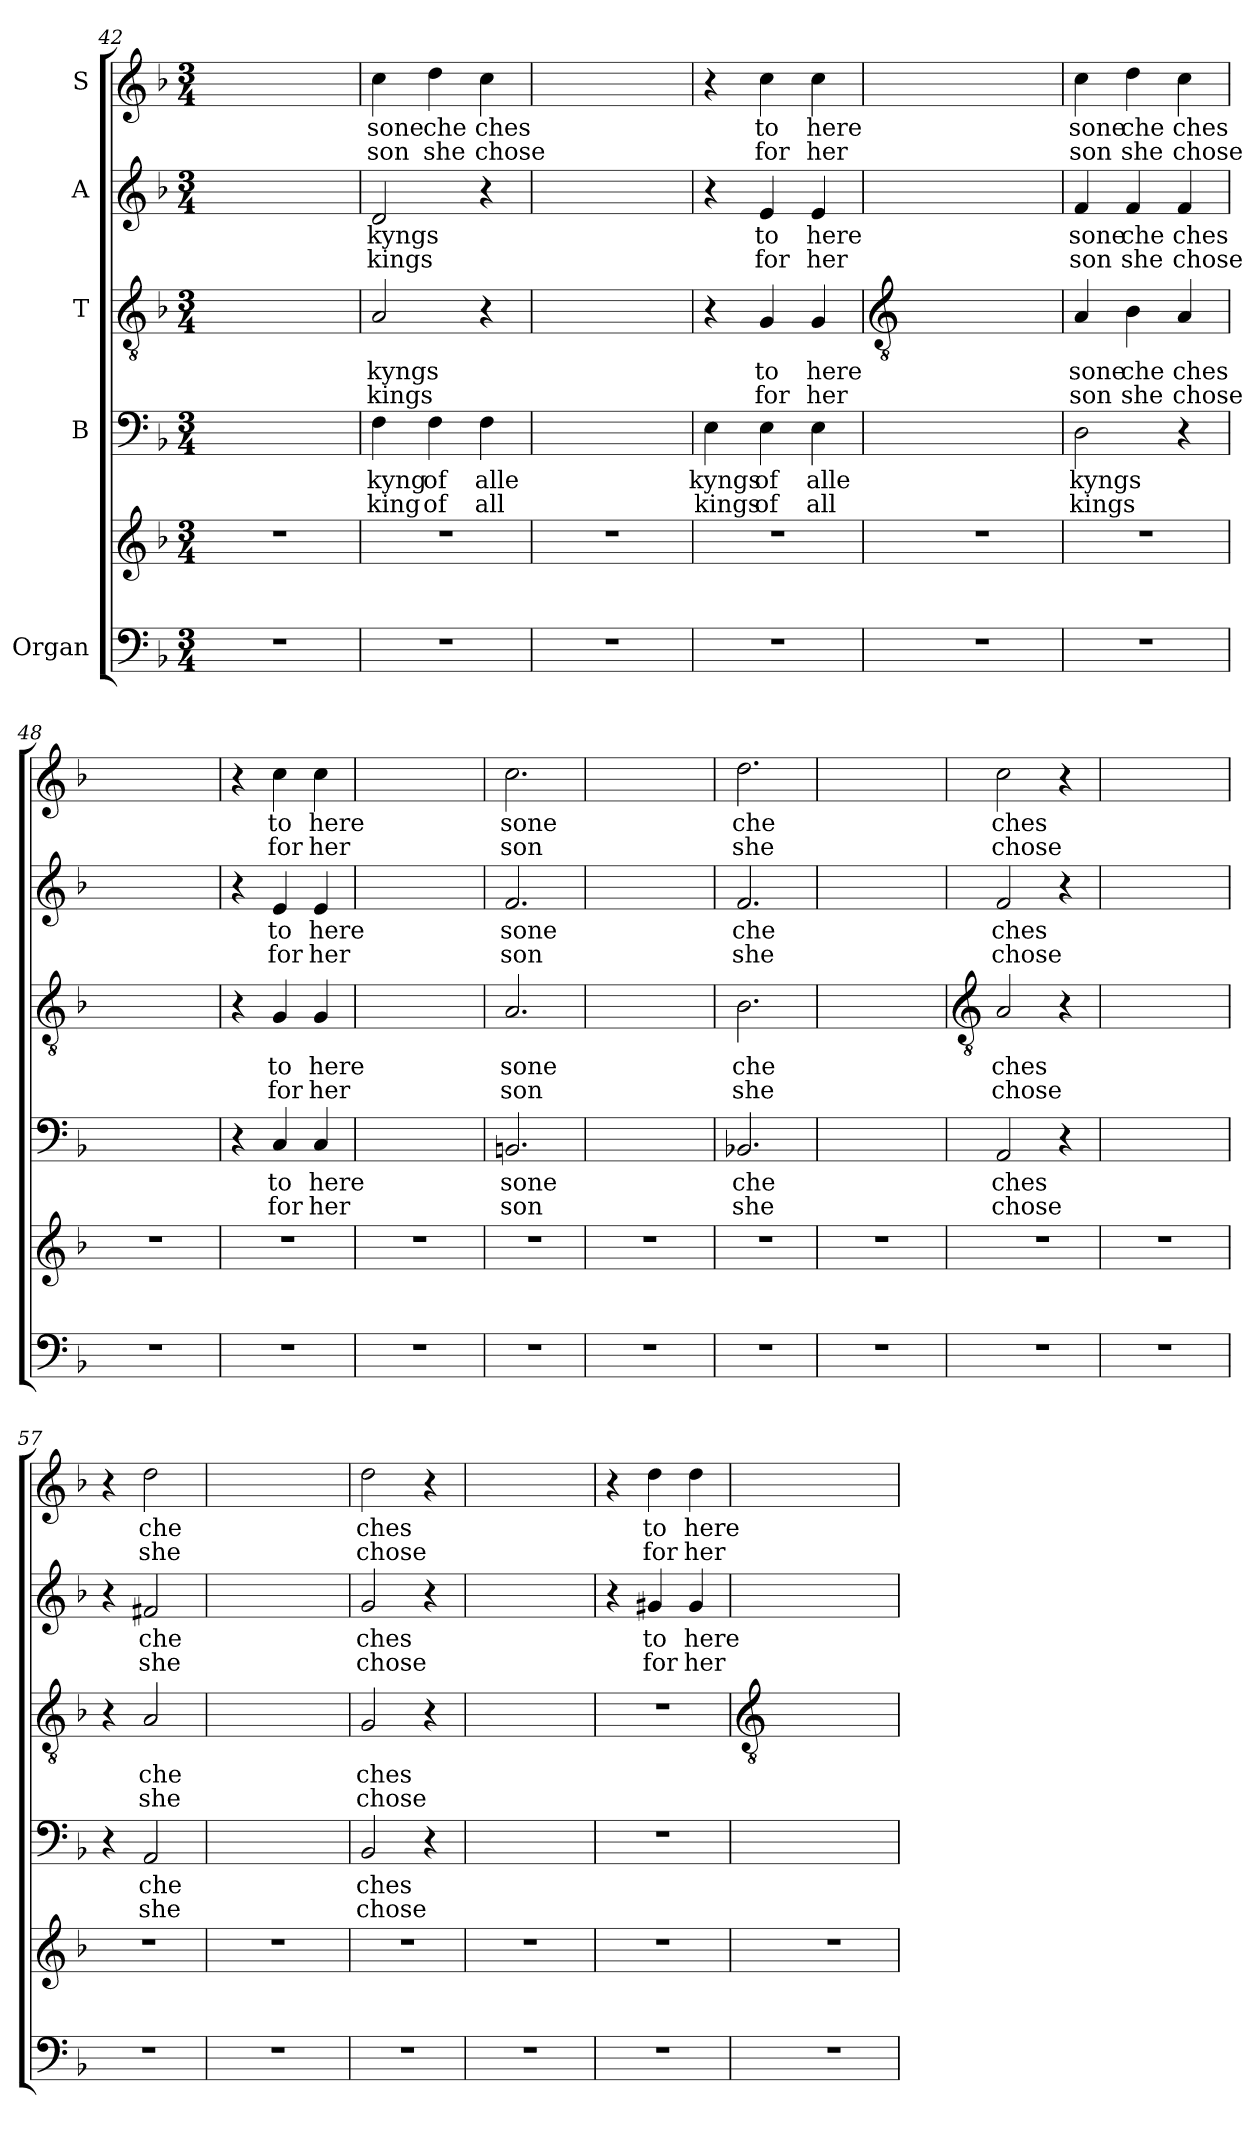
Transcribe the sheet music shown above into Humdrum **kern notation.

**kern	**kern	**kern	**text	**text	**kern	**text	**text	**kern	**text	**text	**kern	**text	**text
*part5	*part5	*part4	*part4	*part4	*part3	*part3	*part3	*part2	*part2	*part2	*part1	*part1	*part1
*staff6	*staff5	*staff4	*staff4	*staff4	*staff3	*staff3	*staff3	*staff2	*staff2	*staff2	*staff1	*staff1	*staff1
*I"Organ	*	*I"B	*	*	*I"T	*	*	*I"A	*	*	*I"S	*	*
*clefF4	*clefG2	*clefF4	*	*	*clefGv2	*	*	*clefG2	*	*	*clefG2	*	*
*k[b-]	*k[b-]	*k[b-]	*	*	*k[b-]	*	*	*k[b-]	*	*	*k[b-]	*	*
*F:	*F:	*F:	*	*	*F:	*	*	*F:	*	*	*F:	*	*
*M3/4	*M3/4	*M3/4	*	*	*M3/4	*	*	*M3/4	*	*	*M3/4	*	*
=42	=42	=42	=42	=42	=42	=42	=42	=42	=42	=42	=42	=42	=42
!LO:N:vis=1	!LO:N:vis=1	!	!	!	!	!	!	!	!	!	!	!	!
2.r	2.r	4ryy	.	.	4ryy	.	.	4ryy	.	.	4ryy	.	.
.	.	4ryy	.	.	4ryy	.	.	4ryy	.	.	4ryy	.	.
.	.	4ryy	.	.	4ryy	.	.	4ryy	.	.	4ryy	.	.
=43	=43	=43	=43	=43	=43	=43	=43	=43	=43	=43	=43	=43	=43
!LO:N:vis=1	!LO:N:vis=1	!	!LO:LY:b	!LO:LY:b	!	!LO:LY:b	!LO:LY:b	!	!LO:LY:b	!LO:LY:b	!	!LO:LY:b	!LO:LY:b
2.r	2.r	4F\	kyng	king	2A/	kyngs	kings	2d/	kyngs	kings	4cc\	sone	son
!	!	!	!LO:LY:b	!LO:LY:b	!	!	!	!	!	!	!	!LO:LY:b	!LO:LY:b
.	.	4F\	of	of	.	.	.	.	.	.	4dd\	che	she
!	!	!	!LO:LY:b	!LO:LY:b	!	!	!	!	!	!	!	!LO:LY:b	!LO:LY:b
.	.	4F\	alle	all	4r	.	.	4r	.	.	4cc\	ches	chose
=44	=44	=44	=44	=44	=44	=44	=44	=44	=44	=44	=44	=44	=44
!LO:N:vis=1	!LO:N:vis=1	!	!	!	!	!	!	!	!	!	!	!	!
2.r	2.r	4ryy	.	.	4ryy	.	.	4ryy	.	.	4ryy	.	.
.	.	4ryy	.	.	4ryy	.	.	4ryy	.	.	4ryy	.	.
.	.	4ryy	.	.	4ryy	.	.	4ryy	.	.	4ryy	.	.
=45	=45	=45	=45	=45	=45	=45	=45	=45	=45	=45	=45	=45	=45
!LO:N:vis=1	!LO:N:vis=1	!	!LO:LY:b	!LO:LY:b	!	!	!	!	!	!	!	!	!
2.r	2.r	4E\	kyngs	kings	4r	.	.	4r	.	.	4r	.	.
!	!	!	!LO:LY:b	!LO:LY:b	!	!LO:LY:b	!LO:LY:b	!	!LO:LY:b	!LO:LY:b	!	!LO:LY:b	!LO:LY:b
.	.	4E\	of	of	4G/	to	for	4e/	to	for	4cc\	to	for
!	!	!	!LO:LY:b	!LO:LY:b	!	!LO:LY:b	!LO:LY:b	!	!LO:LY:b	!LO:LY:b	!	!LO:LY:b	!LO:LY:b
.	.	4E\	alle	all	4G/	here	her	4e/	here	her	4cc\	here	her
!!LO:LB:g=z
=46	=46	=46	=46	=46	=46	=46	=46	=46	=46	=46	=46	=46	=46
*	*	*	*	*	*clefGv2	*	*	*	*	*	*	*	*
!LO:N:vis=1	!LO:N:vis=1	!	!	!	!	!	!	!	!	!	!	!	!
2.r	2.r	4ryy	.	.	4ryy	.	.	4ryy	.	.	4ryy	.	.
.	.	4ryy	.	.	4ryy	.	.	4ryy	.	.	4ryy	.	.
.	.	4ryy	.	.	4ryy	.	.	4ryy	.	.	4ryy	.	.
=47	=47	=47	=47	=47	=47	=47	=47	=47	=47	=47	=47	=47	=47
!LO:N:vis=1	!LO:N:vis=1	!	!LO:LY:b	!LO:LY:b	!	!LO:LY:b	!LO:LY:b	!	!LO:LY:b	!LO:LY:b	!	!LO:LY:b	!LO:LY:b
2.r	2.r	2D\	kyngs	kings	4A/	sone	son	4f/	sone	son	4cc\	sone	son
!	!	!	!	!	!	!LO:LY:b	!LO:LY:b	!	!LO:LY:b	!LO:LY:b	!	!LO:LY:b	!LO:LY:b
.	.	.	.	.	4B-\	che	she	4f/	che	she	4dd\	che	she
!	!	!	!	!	!	!LO:LY:b	!LO:LY:b	!	!LO:LY:b	!LO:LY:b	!	!LO:LY:b	!LO:LY:b
.	.	4r	.	.	4A/	ches	chose	4f/	ches	chose	4cc\	ches	chose
=48	=48	=48	=48	=48	=48	=48	=48	=48	=48	=48	=48	=48	=48
!LO:N:vis=1	!LO:N:vis=1	!	!	!	!	!	!	!	!	!	!	!	!
2.r	2.r	4ryy	.	.	4ryy	.	.	4ryy	.	.	4ryy	.	.
.	.	4ryy	.	.	4ryy	.	.	4ryy	.	.	4ryy	.	.
.	.	4ryy	.	.	4ryy	.	.	4ryy	.	.	4ryy	.	.
=49	=49	=49	=49	=49	=49	=49	=49	=49	=49	=49	=49	=49	=49
!LO:N:vis=1	!LO:N:vis=1	!	!	!	!	!	!	!	!	!	!	!	!
2.r	2.r	4r	.	.	4r	.	.	4r	.	.	4r	.	.
!	!	!	!LO:LY:b	!LO:LY:b	!	!LO:LY:b	!LO:LY:b	!	!LO:LY:b	!LO:LY:b	!	!LO:LY:b	!LO:LY:b
.	.	4C/	to	for	4G/	to	for	4e/	to	for	4cc\	to	for
!	!	!	!LO:LY:b	!LO:LY:b	!	!LO:LY:b	!LO:LY:b	!	!LO:LY:b	!LO:LY:b	!	!LO:LY:b	!LO:LY:b
.	.	4C/	here	her	4G/	here	her	4e/	here	her	4cc\	here	her
=50	=50	=50	=50	=50	=50	=50	=50	=50	=50	=50	=50	=50	=50
!LO:N:vis=1	!LO:N:vis=1	!	!	!	!	!	!	!	!	!	!	!	!
2.r	2.r	4ryy	.	.	4ryy	.	.	4ryy	.	.	4ryy	.	.
.	.	4ryy	.	.	4ryy	.	.	4ryy	.	.	4ryy	.	.
.	.	4ryy	.	.	4ryy	.	.	4ryy	.	.	4ryy	.	.
=51	=51	=51	=51	=51	=51	=51	=51	=51	=51	=51	=51	=51	=51
!LO:N:vis=1	!LO:N:vis=1	!	!LO:LY:b	!LO:LY:b	!	!LO:LY:b	!LO:LY:b	!	!LO:LY:b	!LO:LY:b	!	!LO:LY:b	!LO:LY:b
2.r	2.r	2.BBn/	sone	son	2.A/	sone	son	2.f/	sone	son	2.cc\	sone	son
=52	=52	=52	=52	=52	=52	=52	=52	=52	=52	=52	=52	=52	=52
!LO:N:vis=1	!LO:N:vis=1	!	!	!	!	!	!	!	!	!	!	!	!
2.r	2.r	4ryy	.	.	4ryy	.	.	4ryy	.	.	4ryy	.	.
.	.	4ryy	.	.	4ryy	.	.	4ryy	.	.	4ryy	.	.
.	.	4ryy	.	.	4ryy	.	.	4ryy	.	.	4ryy	.	.
=53	=53	=53	=53	=53	=53	=53	=53	=53	=53	=53	=53	=53	=53
!LO:N:vis=1	!LO:N:vis=1	!	!LO:LY:b	!LO:LY:b	!	!LO:LY:b	!LO:LY:b	!	!LO:LY:b	!LO:LY:b	!	!LO:LY:b	!LO:LY:b
2.r	2.r	2.BB-X/	che	she	2.B-\	che	she	2.f/	che	she	2.dd\	che	she
=54	=54	=54	=54	=54	=54	=54	=54	=54	=54	=54	=54	=54	=54
!LO:N:vis=1	!LO:N:vis=1	!	!	!	!	!	!	!	!	!	!	!	!
2.r	2.r	4ryy	.	.	4ryy	.	.	4ryy	.	.	4ryy	.	.
.	.	4ryy	.	.	4ryy	.	.	4ryy	.	.	4ryy	.	.
.	.	4ryy	.	.	4ryy	.	.	4ryy	.	.	4ryy	.	.
!!LO:LB:g=z
=55	=55	=55	=55	=55	=55	=55	=55	=55	=55	=55	=55	=55	=55
*	*	*	*	*	*clefGv2	*	*	*	*	*	*	*	*
!LO:N:vis=1	!LO:N:vis=1	!	!LO:LY:b	!LO:LY:b	!	!LO:LY:b	!LO:LY:b	!	!LO:LY:b	!LO:LY:b	!	!LO:LY:b	!LO:LY:b
2.r	2.r	2AA/	ches	chose	2A/	ches	chose	2f/	ches	chose	2cc\	ches	chose
.	.	4r	.	.	4r	.	.	4r	.	.	4r	.	.
=56	=56	=56	=56	=56	=56	=56	=56	=56	=56	=56	=56	=56	=56
!LO:N:vis=1	!LO:N:vis=1	!	!	!	!	!	!	!	!	!	!	!	!
2.r	2.r	4ryy	.	.	4ryy	.	.	4ryy	.	.	4ryy	.	.
.	.	4ryy	.	.	4ryy	.	.	4ryy	.	.	4ryy	.	.
.	.	4ryy	.	.	4ryy	.	.	4ryy	.	.	4ryy	.	.
=57	=57	=57	=57	=57	=57	=57	=57	=57	=57	=57	=57	=57	=57
!LO:N:vis=1	!LO:N:vis=1	!	!	!	!	!	!	!	!	!	!	!	!
2.r	2.r	4r	.	.	4r	.	.	4r	.	.	4r	.	.
!	!	!	!LO:LY:b	!LO:LY:b	!	!LO:LY:b	!LO:LY:b	!	!LO:LY:b	!LO:LY:b	!	!LO:LY:b	!LO:LY:b
.	.	2AA/	che	she	2A/	che	she	2f#X/	che	she	2dd\	che	she
=58	=58	=58	=58	=58	=58	=58	=58	=58	=58	=58	=58	=58	=58
!LO:N:vis=1	!LO:N:vis=1	!	!	!	!	!	!	!	!	!	!	!	!
2.r	2.r	4ryy	.	.	4ryy	.	.	4ryy	.	.	4ryy	.	.
.	.	4ryy	.	.	4ryy	.	.	4ryy	.	.	4ryy	.	.
.	.	4ryy	.	.	4ryy	.	.	4ryy	.	.	4ryy	.	.
=59	=59	=59	=59	=59	=59	=59	=59	=59	=59	=59	=59	=59	=59
!LO:N:vis=1	!LO:N:vis=1	!	!LO:LY:b	!LO:LY:b	!	!LO:LY:b	!LO:LY:b	!	!LO:LY:b	!LO:LY:b	!	!LO:LY:b	!LO:LY:b
2.r	2.r	2BB-/	ches	chose	2G/	ches	chose	2g/	ches	chose	2dd\	ches	chose
.	.	4r	.	.	4r	.	.	4r	.	.	4r	.	.
=60	=60	=60	=60	=60	=60	=60	=60	=60	=60	=60	=60	=60	=60
!LO:N:vis=1	!LO:N:vis=1	!	!	!	!	!	!	!	!	!	!	!	!
2.r	2.r	4ryy	.	.	4ryy	.	.	4ryy	.	.	4ryy	.	.
.	.	4ryy	.	.	4ryy	.	.	4ryy	.	.	4ryy	.	.
.	.	4ryy	.	.	4ryy	.	.	4ryy	.	.	4ryy	.	.
=61	=61	=61	=61	=61	=61	=61	=61	=61	=61	=61	=61	=61	=61
!LO:N:vis=1	!LO:N:vis=1	!LO:N:vis=1	!	!	!LO:N:vis=1	!	!	!	!	!	!	!	!
2.r	2.r	2.r	.	.	2.r	.	.	4r	.	.	4r	.	.
!	!	!	!	!	!	!	!	!	!LO:LY:b	!LO:LY:b	!	!LO:LY:b	!LO:LY:b
.	.	.	.	.	.	.	.	4g#X/	to	for	4dd\	to	for
!	!	!	!	!	!	!	!	!	!LO:LY:b	!LO:LY:b	!	!LO:LY:b	!LO:LY:b
.	.	.	.	.	.	.	.	4g#/	here	her	4dd\	here	her
!!LO:LB:g=z
=62	=62	=62	=62	=62	=62	=62	=62	=62	=62	=62	=62	=62	=62
*	*	*	*	*	*clefGv2	*	*	*	*	*	*	*	*
!LO:N:vis=1	!LO:N:vis=1	!	!	!	!	!	!	!	!	!	!	!	!
2.r	2.r	4ryy	.	.	4ryy	.	.	4ryy	.	.	4ryy	.	.
.	.	4ryy	.	.	4ryy	.	.	4ryy	.	.	4ryy	.	.
.	.	4ryy	.	.	4ryy	.	.	4ryy	.	.	4ryy	.	.
=	=	=	=	=	=	=	=	=	=	=	=	=	=
*-	*-	*-	*-	*-	*-	*-	*-	*-	*-	*-	*-	*-	*-
